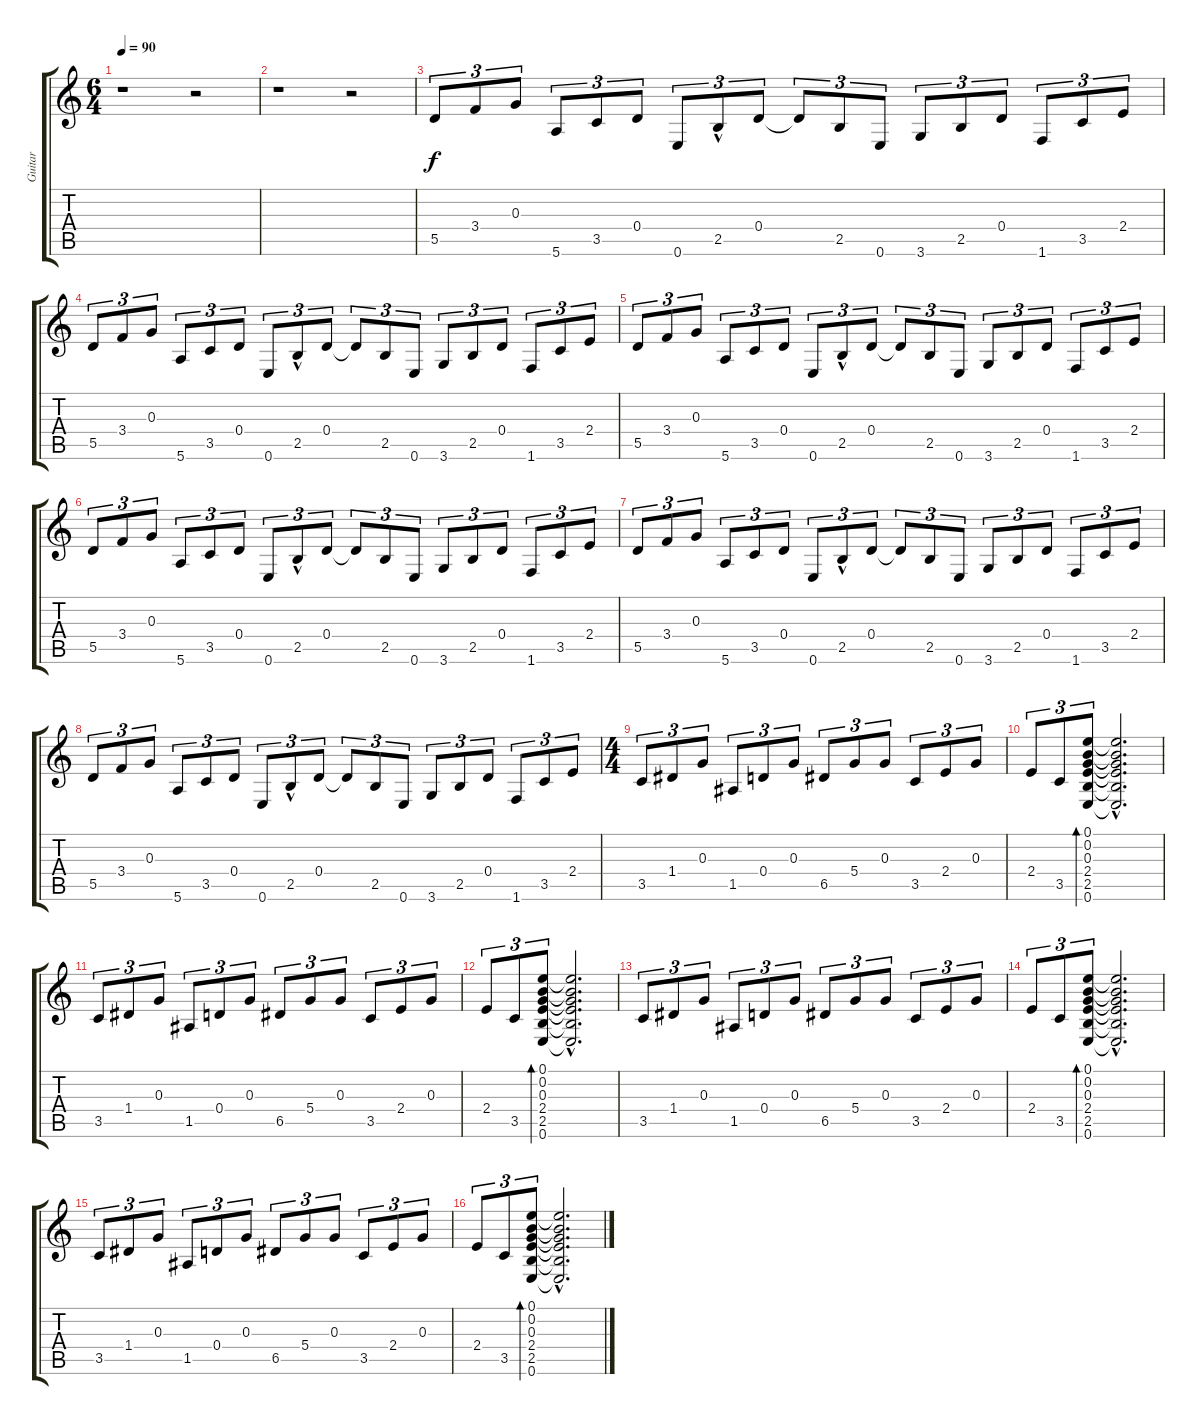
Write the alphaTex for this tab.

\track ("Guitar" "Guitar") {instrument electricguitarjazz}
\staff {score tabs}
\tuning (E4 B3 G3 D3 A2 E2) {hide}
\ts (6 4)
\tempo 90
\clef g2
\ks c
r.1{dy f instrument electricguitarjazz} r.2 |
r.1 r.2 |
5.5.8{tu (3 2)} 3.4.8{tu (3 2)} 0.3.8{tu (3 2)} 5.6.8{tu (3 2)} 3.5.8{tu (3 2)} 0.4.8{tu (3 2)} 0.6.8{tu (3 2)} 2.5{hac}.8{tu (3 2)} 0.4.8{tu (3 2)} 0.4{t}.8{tu (3 2)} 2.5.8{tu (3 2)} 0.6.8{tu (3 2)} 3.6.8{tu (3 2)} 2.5.8{tu (3 2)} 0.4.8{tu (3 2)} 1.6.8{tu (3 2)} 3.5.8{tu (3 2)} 2.4.8{tu (3 2)} |
5.5.8{tu (3 2)} 3.4.8{tu (3 2)} 0.3.8{tu (3 2)} 5.6.8{tu (3 2)} 3.5.8{tu (3 2)} 0.4.8{tu (3 2)} 0.6.8{tu (3 2)} 2.5{hac}.8{tu (3 2)} 0.4.8{tu (3 2)} 0.4{t}.8{tu (3 2)} 2.5.8{tu (3 2)} 0.6.8{tu (3 2)} 3.6.8{tu (3 2)} 2.5.8{tu (3 2)} 0.4.8{tu (3 2)} 1.6.8{tu (3 2)} 3.5.8{tu (3 2)} 2.4.8{tu (3 2)} |
5.5.8{tu (3 2)} 3.4.8{tu (3 2)} 0.3.8{tu (3 2)} 5.6.8{tu (3 2)} 3.5.8{tu (3 2)} 0.4.8{tu (3 2)} 0.6.8{tu (3 2)} 2.5{hac}.8{tu (3 2)} 0.4.8{tu (3 2)} 0.4{t}.8{tu (3 2)} 2.5.8{tu (3 2)} 0.6.8{tu (3 2)} 3.6.8{tu (3 2)} 2.5.8{tu (3 2)} 0.4.8{tu (3 2)} 1.6.8{tu (3 2)} 3.5.8{tu (3 2)} 2.4.8{tu (3 2)} |
5.5.8{tu (3 2)} 3.4.8{tu (3 2)} 0.3.8{tu (3 2)} 5.6.8{tu (3 2)} 3.5.8{tu (3 2)} 0.4.8{tu (3 2)} 0.6.8{tu (3 2)} 2.5{hac}.8{tu (3 2)} 0.4.8{tu (3 2)} 0.4{t}.8{tu (3 2)} 2.5.8{tu (3 2)} 0.6.8{tu (3 2)} 3.6.8{tu (3 2)} 2.5.8{tu (3 2)} 0.4.8{tu (3 2)} 1.6.8{tu (3 2)} 3.5.8{tu (3 2)} 2.4.8{tu (3 2)} |
5.5.8{tu (3 2)} 3.4.8{tu (3 2)} 0.3.8{tu (3 2)} 5.6.8{tu (3 2)} 3.5.8{tu (3 2)} 0.4.8{tu (3 2)} 0.6.8{tu (3 2)} 2.5{hac}.8{tu (3 2)} 0.4.8{tu (3 2)} 0.4{t}.8{tu (3 2)} 2.5.8{tu (3 2)} 0.6.8{tu (3 2)} 3.6.8{tu (3 2)} 2.5.8{tu (3 2)} 0.4.8{tu (3 2)} 1.6.8{tu (3 2)} 3.5.8{tu (3 2)} 2.4.8{tu (3 2)} |
5.5.8{tu (3 2)} 3.4.8{tu (3 2)} 0.3.8{tu (3 2)} 5.6.8{tu (3 2)} 3.5.8{tu (3 2)} 0.4.8{tu (3 2)} 0.6.8{tu (3 2)} 2.5{hac}.8{tu (3 2)} 0.4.8{tu (3 2)} 0.4{t}.8{tu (3 2)} 2.5.8{tu (3 2)} 0.6.8{tu (3 2)} 3.6.8{tu (3 2)} 2.5.8{tu (3 2)} 0.4.8{tu (3 2)} 1.6.8{tu (3 2)} 3.5.8{tu (3 2)} 2.4.8{tu (3 2)} |
\ts (4 4)
3.5.8{tu (3 2)} 1.4.8{tu (3 2)} 0.3.8{tu (3 2)} 1.5.8{tu (3 2)} 0.4.8{tu (3 2)} 0.3.8{tu (3 2)} 6.5.8{tu (3 2)} 5.4.8{tu (3 2)} 0.3.8{tu (3 2)} 3.5.8{tu (3 2)} 2.4.8{tu (3 2)} 0.3.8{tu (3 2)} |
2.4.8{tu (3 2)} 3.5.8{tu (3 2)} (0.1 0.2 0.3 2.4 2.5 0.6).8{tu (3 2) bd 240} (0.1{hac t} 0.2{hac t} 0.3{hac t} 2.4{hac t} 2.5{hac t} 0.6{hac t}).2{d} |
3.5.8{tu (3 2)} 1.4.8{tu (3 2)} 0.3.8{tu (3 2)} 1.5.8{tu (3 2)} 0.4.8{tu (3 2)} 0.3.8{tu (3 2)} 6.5.8{tu (3 2)} 5.4.8{tu (3 2)} 0.3.8{tu (3 2)} 3.5.8{tu (3 2)} 2.4.8{tu (3 2)} 0.3.8{tu (3 2)} |
2.4.8{tu (3 2)} 3.5.8{tu (3 2)} (0.1 0.2 0.3 2.4 2.5 0.6).8{tu (3 2) bd 240} (0.1{hac t} 0.2{hac t} 0.3{hac t} 2.4{hac t} 2.5{hac t} 0.6{hac t}).2{d} |
3.5.8{tu (3 2)} 1.4.8{tu (3 2)} 0.3.8{tu (3 2)} 1.5.8{tu (3 2)} 0.4.8{tu (3 2)} 0.3.8{tu (3 2)} 6.5.8{tu (3 2)} 5.4.8{tu (3 2)} 0.3.8{tu (3 2)} 3.5.8{tu (3 2)} 2.4.8{tu (3 2)} 0.3.8{tu (3 2)} |
2.4.8{tu (3 2)} 3.5.8{tu (3 2)} (0.1 0.2 0.3 2.4 2.5 0.6).8{tu (3 2) bd 240} (0.1{hac t} 0.2{hac t} 0.3{hac t} 2.4{hac t} 2.5{hac t} 0.6{hac t}).2{d} |
3.5.8{tu (3 2)} 1.4.8{tu (3 2)} 0.3.8{tu (3 2)} 1.5.8{tu (3 2)} 0.4.8{tu (3 2)} 0.3.8{tu (3 2)} 6.5.8{tu (3 2)} 5.4.8{tu (3 2)} 0.3.8{tu (3 2)} 3.5.8{tu (3 2)} 2.4.8{tu (3 2)} 0.3.8{tu (3 2)} |
2.4.8{tu (3 2)} 3.5.8{tu (3 2)} (0.1 0.2 0.3 2.4 2.5 0.6).8{tu (3 2) bd 240} (0.1{hac t} 0.2{hac t} 0.3{hac t} 2.4{hac t} 2.5{hac t} 0.6{hac t}).2{d}
